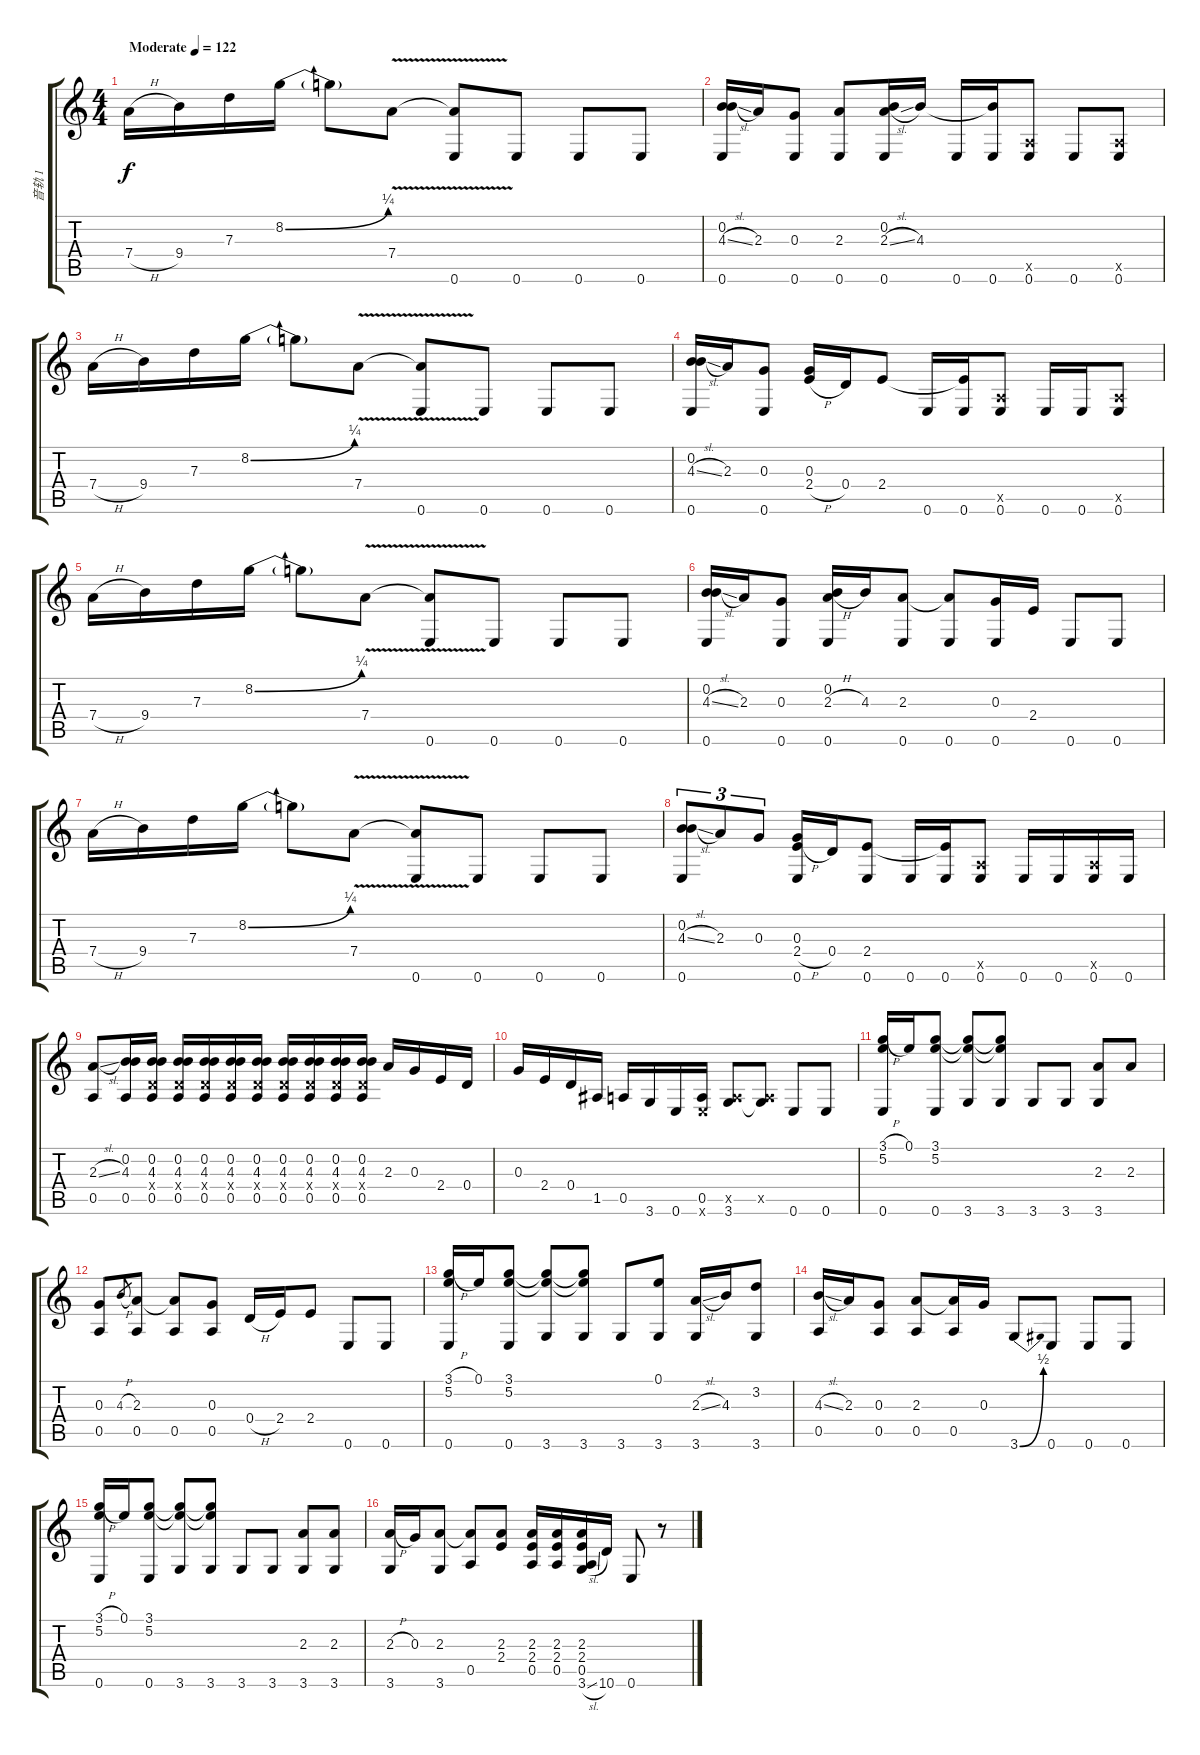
\track ("音轨 1" "音轨 1") {instrument acousticguitarsteel}
\staff {score tabs}
\tuning (E4 B3 G3 D3 A2 E2) {hide}
\ts (4 4)
\tempo (122 "Moderate")
\clef g2
\ks c
7.4{h}.16{dy f instrument acousticguitarsteel} 9.4.16 7.3.16 8.2{be (bend 0 0 60 1)}.16 8.2{t}.8 7.4{v}.8 (7.4{t} 0.6).8 0.6.8 0.6.8 0.6.8 |
(0.2 4.3{sl} 0.6).16 2.3.16 (0.3 0.6).8 (2.3 0.6).8 (0.2 2.3{sl} 0.6).16 4.3.16 0.6.16 (4.3{t} 0.6).16 (0.5{x} 0.6).8 0.6.8 (0.5{x} 0.6).8 |
7.4{h}.16 9.4.16 7.3.16 8.2{be (bend 0 0 60 1)}.16 8.2{t}.8 7.4{v}.8 (7.4{t} 0.6).8 0.6.8 0.6.8 0.6.8 |
(0.2 4.3{sl} 0.6).16 2.3.16 (0.3 0.6).8 (0.3 2.4{h}).16 0.4.16 2.4.8 0.6.16 (2.4{t} 0.6).16 (0.5{x} 0.6).8 0.6.16 0.6.16 (0.5{x} 0.6).8 |
7.4{h}.16 9.4.16 7.3.16 8.2{be (bend 0 0 60 1)}.16 8.2{t}.8 7.4{v}.8 (7.4{t} 0.6).8 0.6.8 0.6.8 0.6.8 |
(0.2 4.3{sl} 0.6).16 2.3.16 (0.3 0.6).8 (0.2 2.3{h} 0.6).16 4.3.16 (2.3 0.6).8 (2.3{t} 0.6).8 (0.3 0.6).16 2.4.16 0.6.8 0.6.8 |
7.4{h}.16 9.4.16 7.3.16 8.2{be (bend 0 0 60 1)}.16 8.2{t}.8 7.4{v}.8 (7.4{t} 0.6).8 0.6.8 0.6.8 0.6.8 |
(0.2 4.3{sl} 0.6).8{tu (3 2)} 2.3.8{tu (3 2)} 0.3.8{tu (3 2)} (0.3 2.4{h} 0.6).16 0.4.16 (2.4 0.6).8 0.6.16 (2.4{t} 0.6).16 (0.5{x} 0.6).8 0.6.16 0.6.16 (0.5{x} 0.6).16 0.6.16 |
(2.3{sl} 0.5).8 (0.2 4.3 0.5).16 (0.2 4.3 0.4{x} 0.5).16 (0.2 4.3 0.4{x} 0.5).16 (0.2 4.3 0.4{x} 0.5).16 (0.2 4.3 0.4{x} 0.5).16 (0.2 4.3 0.4{x} 0.5).16 (0.2 4.3 0.4{x} 0.5).16 (0.2 4.3 0.4{x} 0.5).16 (0.2 4.3 0.4{x} 0.5).16 (0.2 4.3 0.4{x} 0.5).16 2.3.16 0.3.16 2.4.16 0.4.16 |
0.3.16 2.4.16 0.4.16 1.5.16 0.5.16 3.6.16 0.6.16 (0.5 0.6{x}).16 (0.5{x} 3.6).8 (0.5{x} 3.6{t}).8 0.6.8 0.6.8 |
(3.1{h} 5.2 0.6).16 0.1.16 (3.1 5.2 0.6).8 (3.1{t} 5.2{t} 3.6).8 (3.1{t} 5.2{t} 3.6).8 3.6.8 3.6.8 (2.3 3.6).8 2.3.8 |
(0.3 0.5).8 4.3{h}.8{gr} (2.3 0.5).8 (2.3{t} 0.5).8 (0.3 0.5).8 0.4{h}.16 2.4.16 2.4.8 0.6.8 0.6.8 |
(3.1{h} 5.2 0.6).16 0.1.16 (3.1 5.2 0.6).8 (3.1{t} 5.2{t} 3.6).8 (3.1{t} 5.2{t} 3.6).8 3.6.8 (0.1 3.6).8 (2.3{sl} 3.6).16 4.3.16 (3.2 3.6).8 |
(4.3{sl} 0.5).16 2.3.16 (0.3 0.5).8 (2.3 0.5).8 (2.3{t} 0.5).16 0.3.16 3.6{be (bend 0 0 60 2)}.8 0.6.8 0.6.8 0.6.8 |
(3.1{h} 5.2 0.6).16 0.1.16 (3.1 5.2 0.6).8 (3.1{t} 5.2{t} 3.6).8 (3.1{t} 5.2{t} 3.6).8 3.6.8 3.6.8 (2.3 3.6).8 (2.3 3.6).8 |
(2.3{h} 3.6).16 0.3.16 (2.3 3.6).8 (2.3{t} 0.5).8 (2.3 2.4).8 (2.3 2.4 0.5).16 (2.3 2.4 0.5).16 (2.3 2.4 0.5 3.6{sl}).16 10.6.16 0.6.8 r.8
